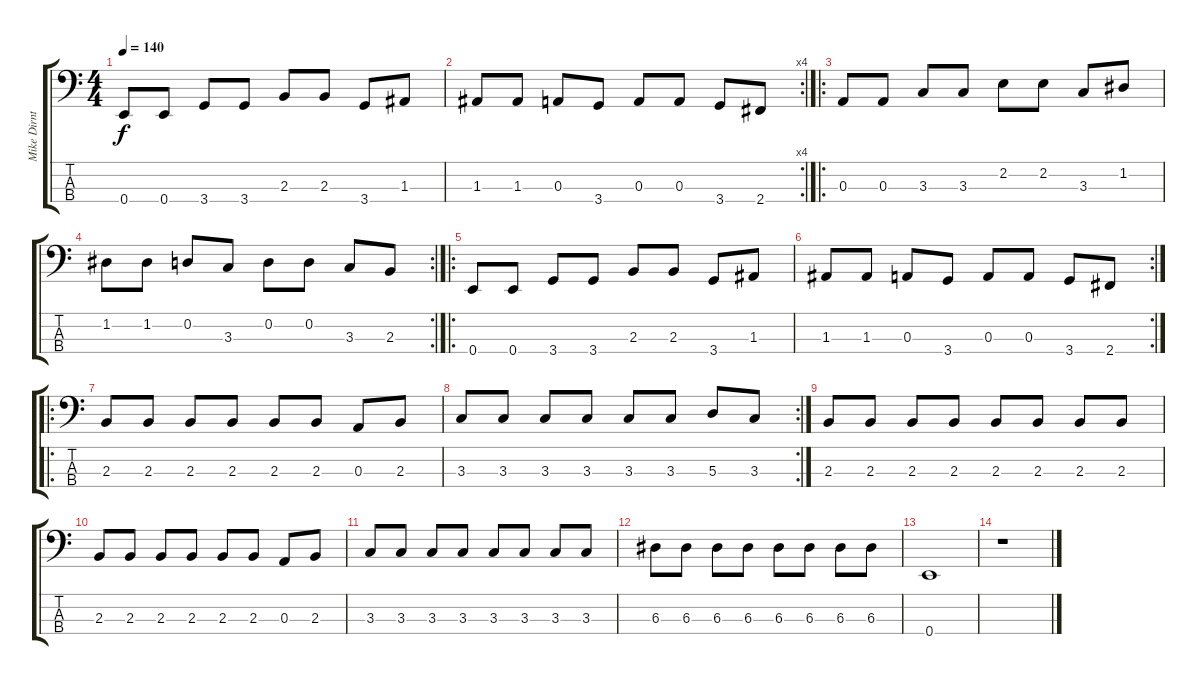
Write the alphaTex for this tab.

\track ("Mike Dirnt" "Mike Dirnt") {instrument electricbassfinger}
\staff {score tabs}
\tuning (G2 D2 A1 E1) {hide}
\ts (4 4)
\tempo 140
\clef f4
\ks c
0.4.8{dy f instrument electricbassfinger} 0.4.8 3.4.8 3.4.8 2.3.8 2.3.8 3.4.8 1.3.8 |
\rc 4
1.3.8 1.3.8 0.3.8 3.4.8 0.3.8 0.3.8 3.4.8 2.4.8 |
\ro
0.3.8 0.3.8 3.3.8 3.3.8 2.2.8 2.2.8 3.3.8 1.2.8 |
\rc 2
1.2.8 1.2.8 0.2.8 3.3.8 0.2.8 0.2.8 3.3.8 2.3.8 |
\ro
0.4.8 0.4.8 3.4.8 3.4.8 2.3.8 2.3.8 3.4.8 1.3.8 |
\rc 2
1.3.8 1.3.8 0.3.8 3.4.8 0.3.8 0.3.8 3.4.8 2.4.8 |
\ro
2.3.8 2.3.8 2.3.8 2.3.8 2.3.8 2.3.8 0.3.8 2.3.8 |
\rc 2
3.3.8 3.3.8 3.3.8 3.3.8 3.3.8 3.3.8 5.3.8 3.3.8 |
2.3.8 2.3.8 2.3.8 2.3.8 2.3.8 2.3.8 2.3.8 2.3.8 |
2.3.8 2.3.8 2.3.8 2.3.8 2.3.8 2.3.8 0.3.8 2.3.8 |
3.3.8 3.3.8 3.3.8 3.3.8 3.3.8 3.3.8 3.3.8 3.3.8 |
6.3.8 6.3.8 6.3.8 6.3.8 6.3.8 6.3.8 6.3.8 6.3.8 |
0.4.1 |
r.1
